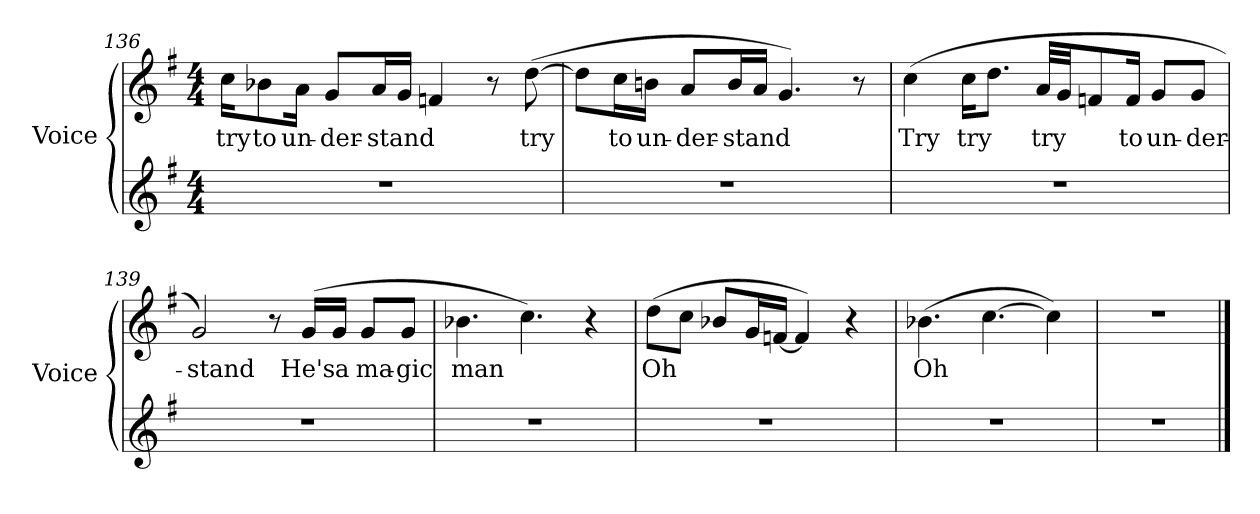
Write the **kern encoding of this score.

**kern	**kern	**text
*part2	*part1	*part1
*staff2	*staff1	*staff1
*I"Voice	*I"Voice	*
*I'Voice	*I'Voice	*
!!LO:LB:g=z
*clefG2	*clefG2	*
*k[f#]	*k[f#]	*
*G:	*G:	*
*M4/4	*M4/4	*
=136	=136	=136
!	!	!LO:LY:b:color=#000000
1r	16cci\KL	try
!	!	!LO:LY:b:color=#000000
.	8b-Xi\	to
!	!	!LO:LY:b:color=#000000
.	16ai\Jk	un-
!	!	!LO:LY:b:color=#000000
.	8gi/L	-der-
!	!	!LO:LY:b:color=#000000
.	16ai/L	-stand
.	16gi/JJ	.
.	4fni/	.
.	8r	.
!	!	!LO:LY:b:color=#000000
.	([8ddi\	try
=137	=137	=137
1r	8ddi\L]	.
!	!	!LO:LY:b:color=#000000
.	16cci\L	to
!	!	!LO:LY:b:color=#000000
.	16bni\JJ	un-
!	!	!LO:LY:b:color=#000000
.	8ai/L	-der-
!	!	!LO:LY:b:color=#000000
.	16bi/L	-stand
.	16ai/JJ	.
.	4.gi/)	.
.	8r	.
=138	=138	=138
!	!	!LO:LY:b:color=#000000
1r	(4cci\	Try
!	!	!LO:LY:b:color=#000000
.	16cci\KL	try
.	8.ddi\J	.
!	!	!LO:LY:b:color=#000000
.	32ai/LLL	try
.	32gi/JJ	.
.	8fni/	.
!	!	!LO:LY:b:color=#000000
.	16fi/Jk	to
!	!	!LO:LY:b:color=#000000
.	8gi/L	un-
!	!	!LO:LY:b:color=#000000
.	8gi/J	-der-
!!LO:LB:g=z
=139	=139	=139
!	!	!LO:LY:b:color=#000000
1r	2gi/)	-stand
.	8r	.
!	!	!LO:LY:b:color=#000000
.	(16gi/LL	He's
!	!	!LO:LY:b:color=#000000
.	16gi/JJ	a
!	!	!LO:LY:b:color=#000000
.	8gi/L	ma-
!	!	!LO:LY:b:color=#000000
.	8gi/J	-gic
=140	=140	=140
!	!	!LO:LY:b:color=#000000
1r	4.b-Xi\	man
.	4.cci\)	.
.	4r	.
=141	=141	=141
!	!	!LO:LY:b:color=#000000
1r	(8ddi\L	Oh
.	8cci\J	.
.	8b-Xi/L	.
.	16gi/L	.
.	[16fni/JJ	.
.	4fi/])	.
.	4r	.
=142	=142	=142
!	!	!LO:LY:b:color=#000000
1r	(4.b-Xi\	Oh
.	[4.cci\	.
.	4cci\])	.
=143	=143	=143
1r	1r	.
==	==	==
*-	*-	*-
